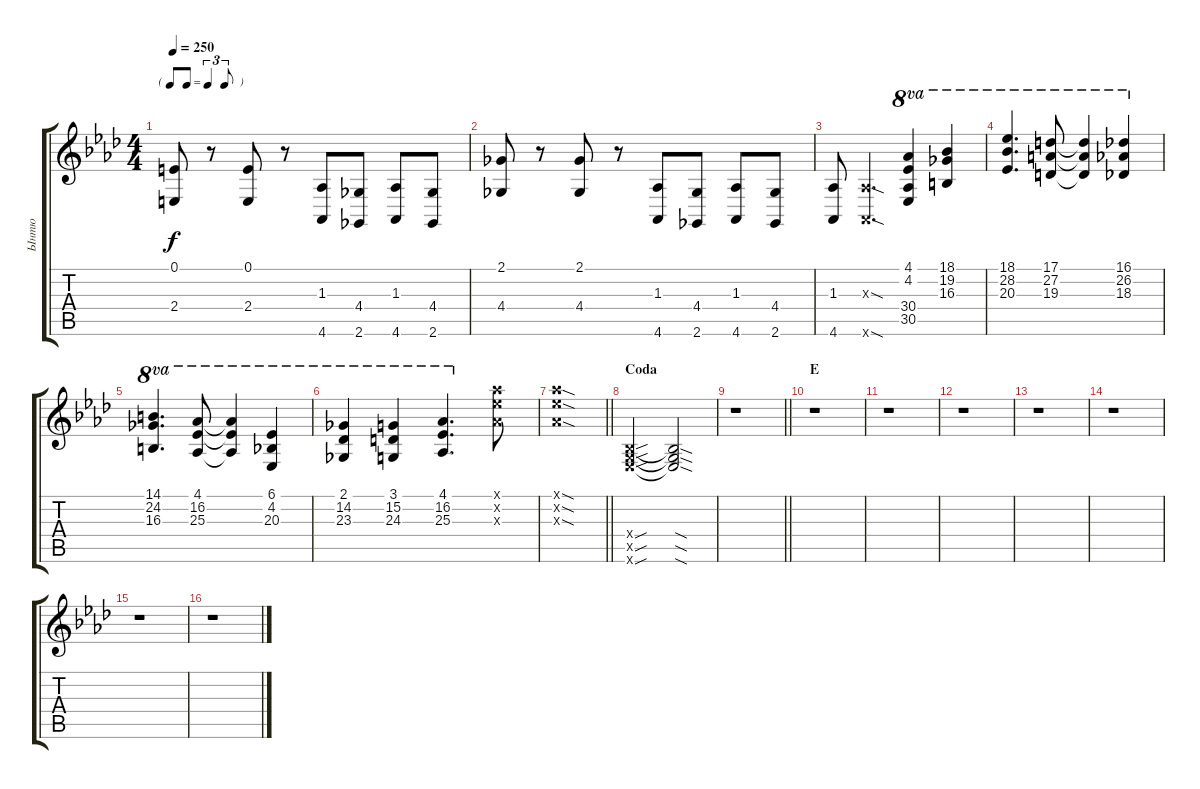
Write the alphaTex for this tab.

\track ("Ынтю" "Ынтю") {instrument drawbarorgan}
\staff {score tabs}
\tuning (E4 B3 G3 D3 A2 E2) {hide}
\ts (4 4)
\tf triplet8th
\tempo 250
\clef g2
\ks ab
(0.1 2.4).8{dy f} r.8 (0.1 2.4).8 r.8 (1.3 4.6).8 (4.4 2.6).8 (1.3 4.6).8 (4.4 2.6).8 |
(2.1 4.4).8 r.8 (2.1 4.4).8 r.8 (1.3 4.6).8 (4.4 2.6).8 (1.3 4.6).8 (4.4 2.6).8 |
(1.3 4.6).8 (1.3{sod x} 4.6{sod x}).4{d} (4.1 4.2 30.4 30.5).4{ot 8va} (18.1 19.2 16.3).4{ot 8va} |
(18.1 28.2 20.3).4{d ot 8va} (17.1 27.2 19.3).8{ot 8va} (17.1{t} 27.2{t} 19.3{t}).4{ot 8va} (16.1 26.2 18.3).4{ot 8va} |
(14.1 24.2 16.3).4{d ot 8va} (4.1 16.2 25.3).8{ot 8va} (4.1{t} 16.2{t} 25.3{t}).4{ot 8va} (6.1 4.2 20.3).4{ot 8va} |
(2.1 14.2 23.3).4{ot 8va} (3.1 15.2 24.3).4{ot 8va} (4.1 16.2 25.3).4{d ot 8va} (4.1{x} 16.2{x} 25.3{x}).8 |
\barLineRight lightlight
(4.1{sod x} 16.2{sod x} 25.3{sod x}).1 |
\section ("" "Coda")
(1.4{sou x} 13.5{sou x} 15.6{sou x}).2 (1.4{sod t} 13.5{sod t} 15.6{sod t}).2 |
\barLineRight lightlight
r.1 |
\section ("" "E")
r.1 |
r.1 |
r.1 |
r.1 |
r.1 |
r.1 |
r.1
